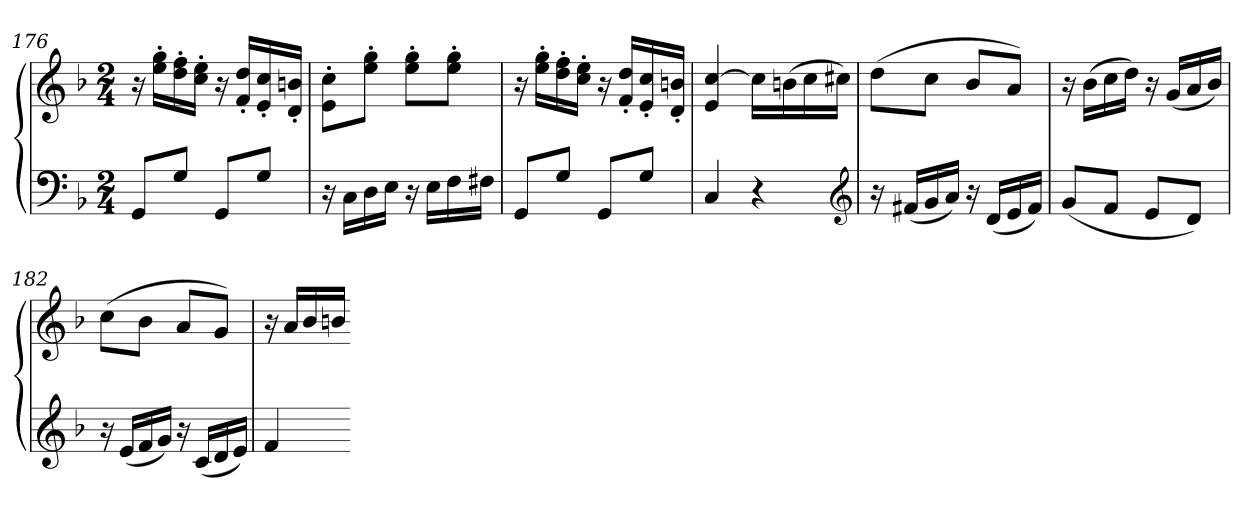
**kern	**kern
*part1	*part1
*staff2	*staff1
*clefF4	*clefG2
*k[b-]	*k[b-]
*F:	*F:
*M2/4	*M2/4
=176	=176
8GGL	16r
.	16ee' 16gg'LL
8GJ	16dd' 16ff'
.	16cc' 16ee'JJ
8GGL	16r
.	16f' 16dd'LL
8GJ	16e' 16cc'
.	16d' 16bn'JJ
=177	=177
16r	8e' 8cc'L
16CLL	.
16D	8ee' 8gg'J
16EJJ	.
16r	8ee' 8gg'L
16ELL	.
16F	8ee' 8gg'J
16F#XJJ	.
=178	=178
8GGL	16r
.	16ee' 16gg'LL
8GJ	16dd' 16ff'
.	16cc' 16ee'JJ
8GGL	16r
.	16f' 16dd'LL
8GJ	16e' 16cc'
.	16d' 16bn'JJ
=179	=179
4C	4e [4cc
4r	16ccLL]
.	(16bn
.	16cc
.	16cc#XJJ)
*clefG2	*
=180	=180
16r	(8ddL
(16f#XLL	.
16g	8ccJ
16aJJ)	.
16r	8b-L
(16dLL	.
16e	8aJ)
16f#JJ)	.
=181	=181
(8gL	16r
.	(16b-LL
8fJ	16cc
.	16ddJJ)
8eL	16r
.	(16gLL
8dJ)	16a
.	16b-JJ)
=182	=182
16r	(8ccL
(16eLL	.
16f	8b-J
16gJJ)	.
16r	8aL
(16cLL	.
16d	8gJ)
16eJJ)	.
=183	=183
4f	16r
.	16aLL
.	16b-
.	16bnJJ
=-	=-
*-	*-
